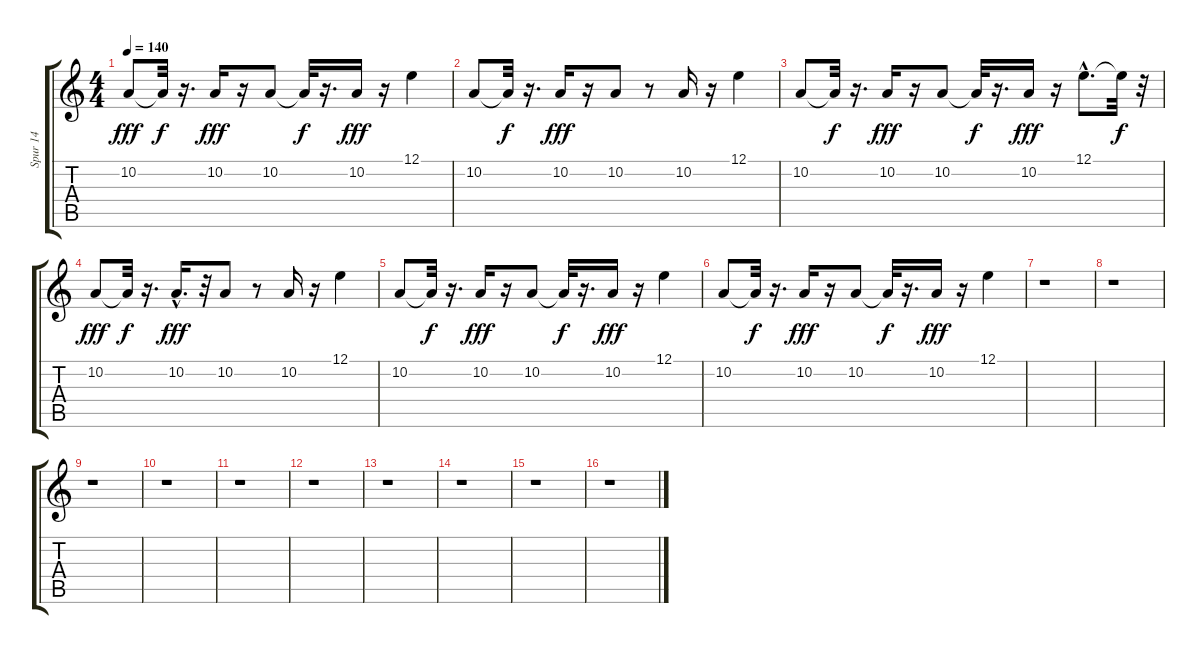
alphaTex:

\track ("Spur 14" "Spur 14") {instrument sopranosax}
\staff {score tabs}
\tuning (E4 B3 G3 D3 A2 E2) {hide}
\ts (4 4)
\tempo 140
\clef g2
\ks c
10.2.8{dy fff} 10.2{t}.32{dy f} r.16{d} 10.2.16{dy fff} r.16 10.2.8 10.2{t}.32{dy f} r.16{d} 10.2.16{dy fff} r.16 12.1.4 |
10.2.8 10.2{t}.32{dy f} r.16{d} 10.2.16{dy fff} r.16 10.2.8 r.8 10.2.16 r.16 12.1.4 |
10.2.8 10.2{t}.32{dy f} r.16{d} 10.2.16{dy fff} r.16 10.2.8 10.2{t}.32{dy f} r.16{d} 10.2.16{dy fff} r.16 12.1{hac}.8{d} 12.1{t}.32{dy f} r.32 |
10.2.8{dy fff} 10.2{t}.32{dy f} r.16{d} 10.2{hac}.16{d dy fff} r.32 10.2.8 r.8 10.2.16 r.16 12.1.4 |
10.2.8 10.2{t}.32{dy f} r.16{d} 10.2.16{dy fff} r.16 10.2.8 10.2{t}.32{dy f} r.16{d} 10.2.16{dy fff} r.16 12.1.4 |
10.2.8 10.2{t}.32{dy f} r.16{d} 10.2.16{dy fff} r.16 10.2.8 10.2{t}.32{dy f} r.16{d} 10.2.16{dy fff} r.16 12.1.4 |
r.1 |
r.1 |
r.1 |
r.1 |
r.1 |
r.1 |
r.1 |
r.1 |
r.1 |
r.1
